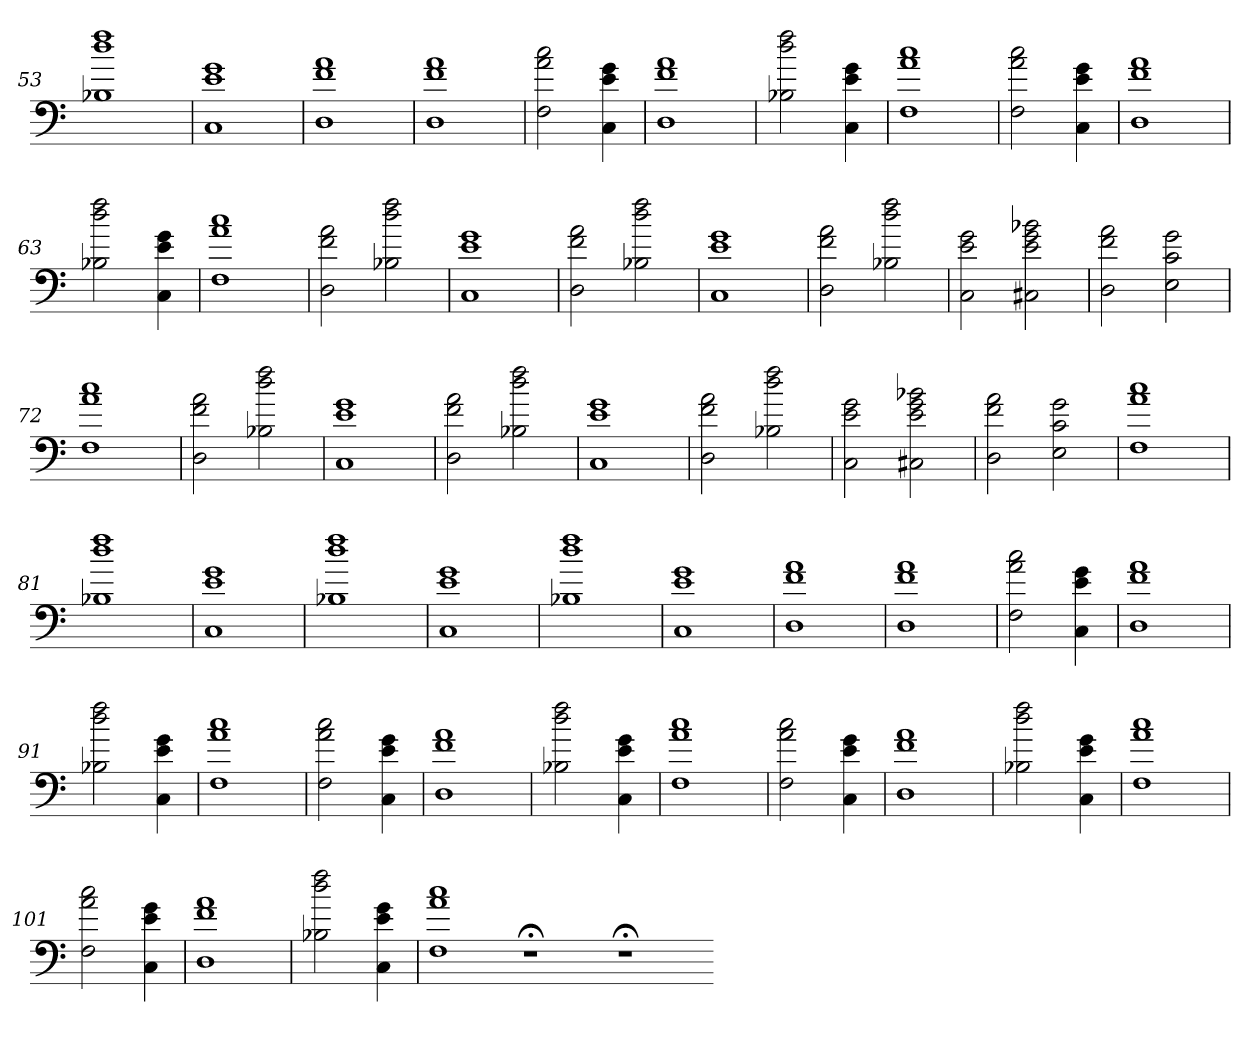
**kern
*part1
*staff1
=53
1B-X 1dd 1ff
=54
1C 1e 1g
=55
1D 1f 1a
=56
1D 1f 1a
=57
2F 2a 2cc
4C 4e 4g
=58
1D 1f 1a
=59
2B-X 2dd 2ff
4C 4e 4g
=60
1F 1a 1cc
=61
2F 2a 2cc
4C 4e 4g
=62
1D 1f 1a
=63
2B-X 2dd 2ff
4C 4e 4g
=64
1F 1a 1cc
=65
2D 2f 2a
2B-X 2dd 2ff
=66
1C 1e 1g
=67
2D 2f 2a
2B-X 2dd 2ff
=68
1C 1e 1g
=69
2D 2f 2a
2B-X 2dd 2ff
=70
2C 2e 2g
2C#X 2e 2g 2b-X
=71
2D 2f 2a
2E 2c 2g
=72
1F 1a 1cc
=73
2D 2f 2a
2B-X 2dd 2ff
=74
1C 1e 1g
=75
2D 2f 2a
2B-X 2dd 2ff
=76
1C 1e 1g
=77
2D 2f 2a
2B-X 2dd 2ff
=78
2C 2e 2g
2C#X 2e 2g 2b-X
=79
2D 2f 2a
2E 2c 2g
=80
1F 1a 1cc
=81
1B-X 1dd 1ff
=82
1C 1e 1g
=83
1B-X 1dd 1ff
=84
1C 1e 1g
=85
1B-X 1dd 1ff
=86
1C 1e 1g
=87
1D 1f 1a
=88
1D 1f 1a
=89
2F 2a 2cc
4C 4e 4g
=90
1D 1f 1a
=91
2B-X 2dd 2ff
4C 4e 4g
=92
1F 1a 1cc
=93
2F 2a 2cc
4C 4e 4g
=94
1D 1f 1a
=95
2B-X 2dd 2ff
4C 4e 4g
=96
1F 1a 1cc
=97
2F 2a 2cc
4C 4e 4g
=98
1D 1f 1a
=99
2B-X 2dd 2ff
4C 4e 4g
=100
1F 1a 1cc
=101
2F 2a 2cc
4C 4e 4g
=102
1D 1f 1a
=103
2B-X 2dd 2ff
4C 4e 4g
=104
1F 1a 1cc
1r;<
1r;<
=-
*-
